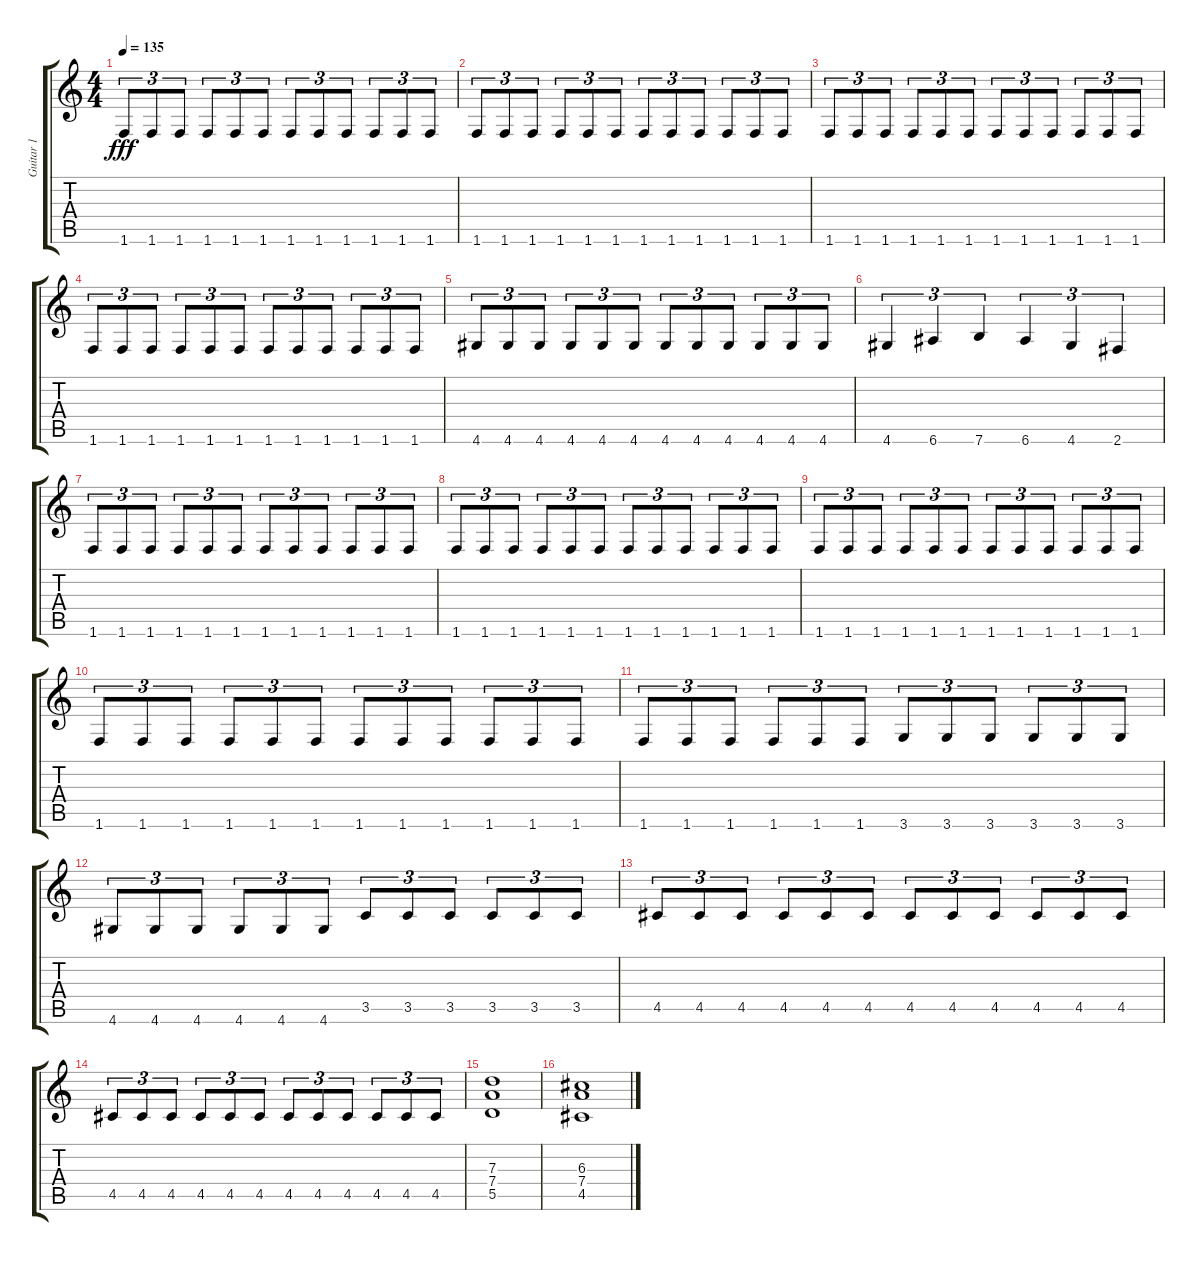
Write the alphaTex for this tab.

\track ("Guitar 1" "Guitar 1") {instrument distortionguitar}
\staff {score tabs}
\tuning (E4 B3 G3 D3 A2 E2) {hide}
\ts (4 4)
\tempo 135
\clef g2
\ks c
1.6.8{tu (3 2) dy fff} 1.6.8{tu (3 2)} 1.6.8{tu (3 2)} 1.6.8{tu (3 2)} 1.6.8{tu (3 2)} 1.6.8{tu (3 2)} 1.6.8{tu (3 2)} 1.6.8{tu (3 2)} 1.6.8{tu (3 2)} 1.6.8{tu (3 2)} 1.6.8{tu (3 2)} 1.6.8{tu (3 2)} |
1.6.8{tu (3 2)} 1.6.8{tu (3 2)} 1.6.8{tu (3 2)} 1.6.8{tu (3 2)} 1.6.8{tu (3 2)} 1.6.8{tu (3 2)} 1.6.8{tu (3 2)} 1.6.8{tu (3 2)} 1.6.8{tu (3 2)} 1.6.8{tu (3 2)} 1.6.8{tu (3 2)} 1.6.8{tu (3 2)} |
1.6.8{tu (3 2)} 1.6.8{tu (3 2)} 1.6.8{tu (3 2)} 1.6.8{tu (3 2)} 1.6.8{tu (3 2)} 1.6.8{tu (3 2)} 1.6.8{tu (3 2)} 1.6.8{tu (3 2)} 1.6.8{tu (3 2)} 1.6.8{tu (3 2)} 1.6.8{tu (3 2)} 1.6.8{tu (3 2)} |
1.6.8{tu (3 2)} 1.6.8{tu (3 2)} 1.6.8{tu (3 2)} 1.6.8{tu (3 2)} 1.6.8{tu (3 2)} 1.6.8{tu (3 2)} 1.6.8{tu (3 2)} 1.6.8{tu (3 2)} 1.6.8{tu (3 2)} 1.6.8{tu (3 2)} 1.6.8{tu (3 2)} 1.6.8{tu (3 2)} |
4.6.8{tu (3 2)} 4.6.8{tu (3 2)} 4.6.8{tu (3 2)} 4.6.8{tu (3 2)} 4.6.8{tu (3 2)} 4.6.8{tu (3 2)} 4.6.8{tu (3 2)} 4.6.8{tu (3 2)} 4.6.8{tu (3 2)} 4.6.8{tu (3 2)} 4.6.8{tu (3 2)} 4.6.8{tu (3 2)} |
4.6.4{tu (3 2)} 6.6.4{tu (3 2)} 7.6.4{tu (3 2)} 6.6.4{tu (3 2)} 4.6.4{tu (3 2)} 2.6.4{tu (3 2)} |
1.6.8{tu (3 2)} 1.6.8{tu (3 2)} 1.6.8{tu (3 2)} 1.6.8{tu (3 2)} 1.6.8{tu (3 2)} 1.6.8{tu (3 2)} 1.6.8{tu (3 2)} 1.6.8{tu (3 2)} 1.6.8{tu (3 2)} 1.6.8{tu (3 2)} 1.6.8{tu (3 2)} 1.6.8{tu (3 2)} |
1.6.8{tu (3 2)} 1.6.8{tu (3 2)} 1.6.8{tu (3 2)} 1.6.8{tu (3 2)} 1.6.8{tu (3 2)} 1.6.8{tu (3 2)} 1.6.8{tu (3 2)} 1.6.8{tu (3 2)} 1.6.8{tu (3 2)} 1.6.8{tu (3 2)} 1.6.8{tu (3 2)} 1.6.8{tu (3 2)} |
1.6.8{tu (3 2)} 1.6.8{tu (3 2)} 1.6.8{tu (3 2)} 1.6.8{tu (3 2)} 1.6.8{tu (3 2)} 1.6.8{tu (3 2)} 1.6.8{tu (3 2)} 1.6.8{tu (3 2)} 1.6.8{tu (3 2)} 1.6.8{tu (3 2)} 1.6.8{tu (3 2)} 1.6.8{tu (3 2)} |
1.6.8{tu (3 2)} 1.6.8{tu (3 2)} 1.6.8{tu (3 2)} 1.6.8{tu (3 2)} 1.6.8{tu (3 2)} 1.6.8{tu (3 2)} 1.6.8{tu (3 2)} 1.6.8{tu (3 2)} 1.6.8{tu (3 2)} 1.6.8{tu (3 2)} 1.6.8{tu (3 2)} 1.6.8{tu (3 2)} |
1.6.8{tu (3 2)} 1.6.8{tu (3 2)} 1.6.8{tu (3 2)} 1.6.8{tu (3 2)} 1.6.8{tu (3 2)} 1.6.8{tu (3 2)} 3.6.8{tu (3 2)} 3.6.8{tu (3 2)} 3.6.8{tu (3 2)} 3.6.8{tu (3 2)} 3.6.8{tu (3 2)} 3.6.8{tu (3 2)} |
4.6.8{tu (3 2)} 4.6.8{tu (3 2)} 4.6.8{tu (3 2)} 4.6.8{tu (3 2)} 4.6.8{tu (3 2)} 4.6.8{tu (3 2)} 3.5.8{tu (3 2)} 3.5.8{tu (3 2)} 3.5.8{tu (3 2)} 3.5.8{tu (3 2)} 3.5.8{tu (3 2)} 3.5.8{tu (3 2)} |
4.5.8{tu (3 2)} 4.5.8{tu (3 2)} 4.5.8{tu (3 2)} 4.5.8{tu (3 2)} 4.5.8{tu (3 2)} 4.5.8{tu (3 2)} 4.5.8{tu (3 2)} 4.5.8{tu (3 2)} 4.5.8{tu (3 2)} 4.5.8{tu (3 2)} 4.5.8{tu (3 2)} 4.5.8{tu (3 2)} |
4.5.8{tu (3 2)} 4.5.8{tu (3 2)} 4.5.8{tu (3 2)} 4.5.8{tu (3 2)} 4.5.8{tu (3 2)} 4.5.8{tu (3 2)} 4.5.8{tu (3 2)} 4.5.8{tu (3 2)} 4.5.8{tu (3 2)} 4.5.8{tu (3 2)} 4.5.8{tu (3 2)} 4.5.8{tu (3 2)} |
(7.3 7.4 5.5).1 |
(6.3 7.4 4.5).1
